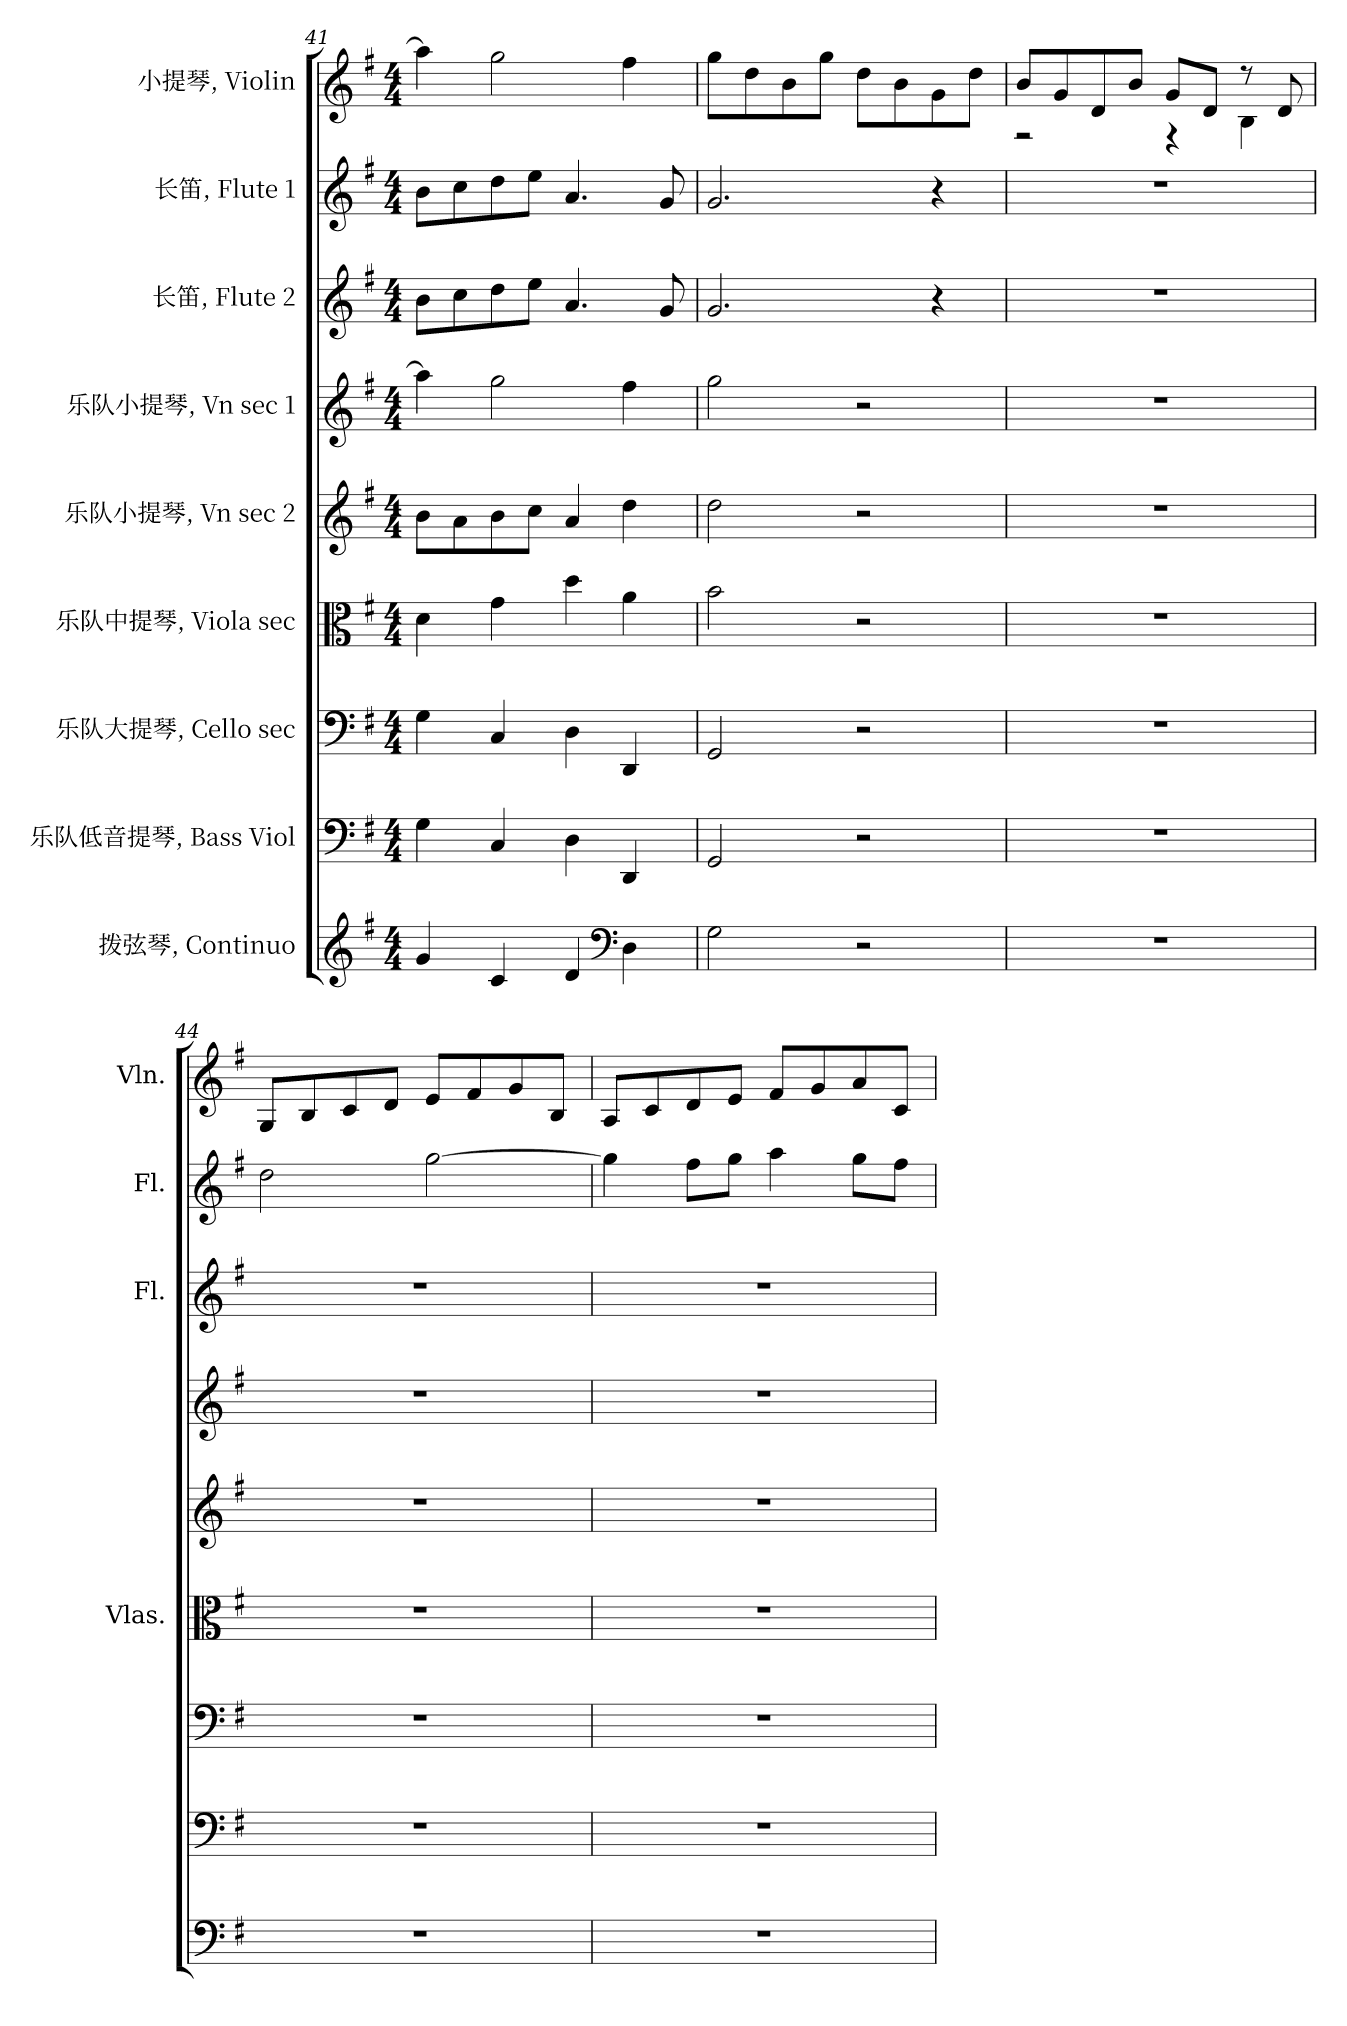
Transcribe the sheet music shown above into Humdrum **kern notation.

**kern	**kern	**kern	**kern	**kern	**kern	**kern	**kern	**kern
*part9	*part8	*part7	*part6	*part5	*part4	*part3	*part2	*part1
*staff9	*staff8	*staff7	*staff6	*staff5	*staff4	*staff3	*staff2	*staff1
*I"拨弦琴, Continuo	*I"乐队低音提琴, Bass Viol	*I"乐队大提琴, Cello sec	*I"乐队中提琴, Viola sec	*I"乐队小提琴, Vn sec 2	*I"乐队小提琴, Vn sec 1	*I"长笛, Flute 2	*I"长笛, Flute 1	*I"小提琴, Violin
*	*	*	*I'Vlas.	*	*	*I'Fl.	*I'Fl.	*I'Vln.
*clefG2	*clefF4	*clefF4	*clefC3	*clefG2	*clefG2	*clefG2	*clefG2	*clefG2
*	*ITrd7c12	*	*	*	*	*	*	*
*k[f#]	*k[f#]	*k[f#]	*k[f#]	*k[f#]	*k[f#]	*k[f#]	*k[f#]	*k[f#]
*M4/4	*M4/4	*M4/4	*M4/4	*M4/4	*M4/4	*M4/4	*M4/4	*M4/4
=41	=41	=41	=41	=41	=41	=41	=41	=41
4g/	4GG\	4G\	4d\	8b\L	4aa\]	8b\L	8b\L	4aa\]
.	.	.	.	8a\	.	8cc\	8cc\	.
4c/	4CC/	4C/	4g\	8b\	2gg\	8dd\	8dd\	2gg\
.	.	.	.	8cc\J	.	8ee\J	8ee\J	.
4d/	4DD\	4D\	4dd\	4a/	.	4.a/	4.a/	.
*clefF4	*	*	*	*	*	*	*	*
4D\	4DDD/	4DD/	4a\	4dd\	4ff#\	.	.	4ff#\
.	.	.	.	.	.	8g/	8g/	.
=42	=42	=42	=42	=42	=42	=42	=42	=42
2G\	2GGG/	2GG/	2b\	2dd\	2gg\	2.g/	2.g/	8gg\L
.	.	.	.	.	.	.	.	8dd\
.	.	.	.	.	.	.	.	8b\
.	.	.	.	.	.	.	.	8gg\J
2r	2r	2r	2r	2r	2r	.	.	8dd\L
.	.	.	.	.	.	.	.	8b\
.	.	.	.	.	.	4r	4r	8g\
.	.	.	.	.	.	.	.	8dd\J
!!LO:PB:g=z
=43	=43	=43	=43	=43	=43	=43	=43	=43
*	*	*	*	*	*	*	*	*^
1r	1r	1r	1r	1r	1r	1r	1r	8b/L	2r
.	.	.	.	.	.	.	.	8g/	.
.	.	.	.	.	.	.	.	8d/	.
.	.	.	.	.	.	.	.	8b/J	.
.	.	.	.	.	.	.	.	8g/L	4r
.	.	.	.	.	.	.	.	8d/J	.
.	.	.	.	.	.	.	.	8r	4B\
.	.	.	.	.	.	.	.	8d/	.
*	*	*	*	*	*	*	*	*v	*v
=44	=44	=44	=44	=44	=44	=44	=44	=44
1r	1r	1r	1r	1r	1r	1r	2dd\	8G/L
.	.	.	.	.	.	.	.	8B/
.	.	.	.	.	.	.	.	8c/
.	.	.	.	.	.	.	.	8d/J
.	.	.	.	.	.	.	[2gg\	8e/L
.	.	.	.	.	.	.	.	8f#/
.	.	.	.	.	.	.	.	8g/
.	.	.	.	.	.	.	.	8B/J
=45	=45	=45	=45	=45	=45	=45	=45	=45
1r	1r	1r	1r	1r	1r	1r	4gg\]	8A/L
.	.	.	.	.	.	.	.	8c/
.	.	.	.	.	.	.	8ff#\L	8d/
.	.	.	.	.	.	.	8gg\J	8e/J
.	.	.	.	.	.	.	4aa\	8f#/L
.	.	.	.	.	.	.	.	8g/
.	.	.	.	.	.	.	8gg\L	8a/
.	.	.	.	.	.	.	8ff#\J	8c/J
=	=	=	=	=	=	=	=	=
*-	*-	*-	*-	*-	*-	*-	*-	*-
